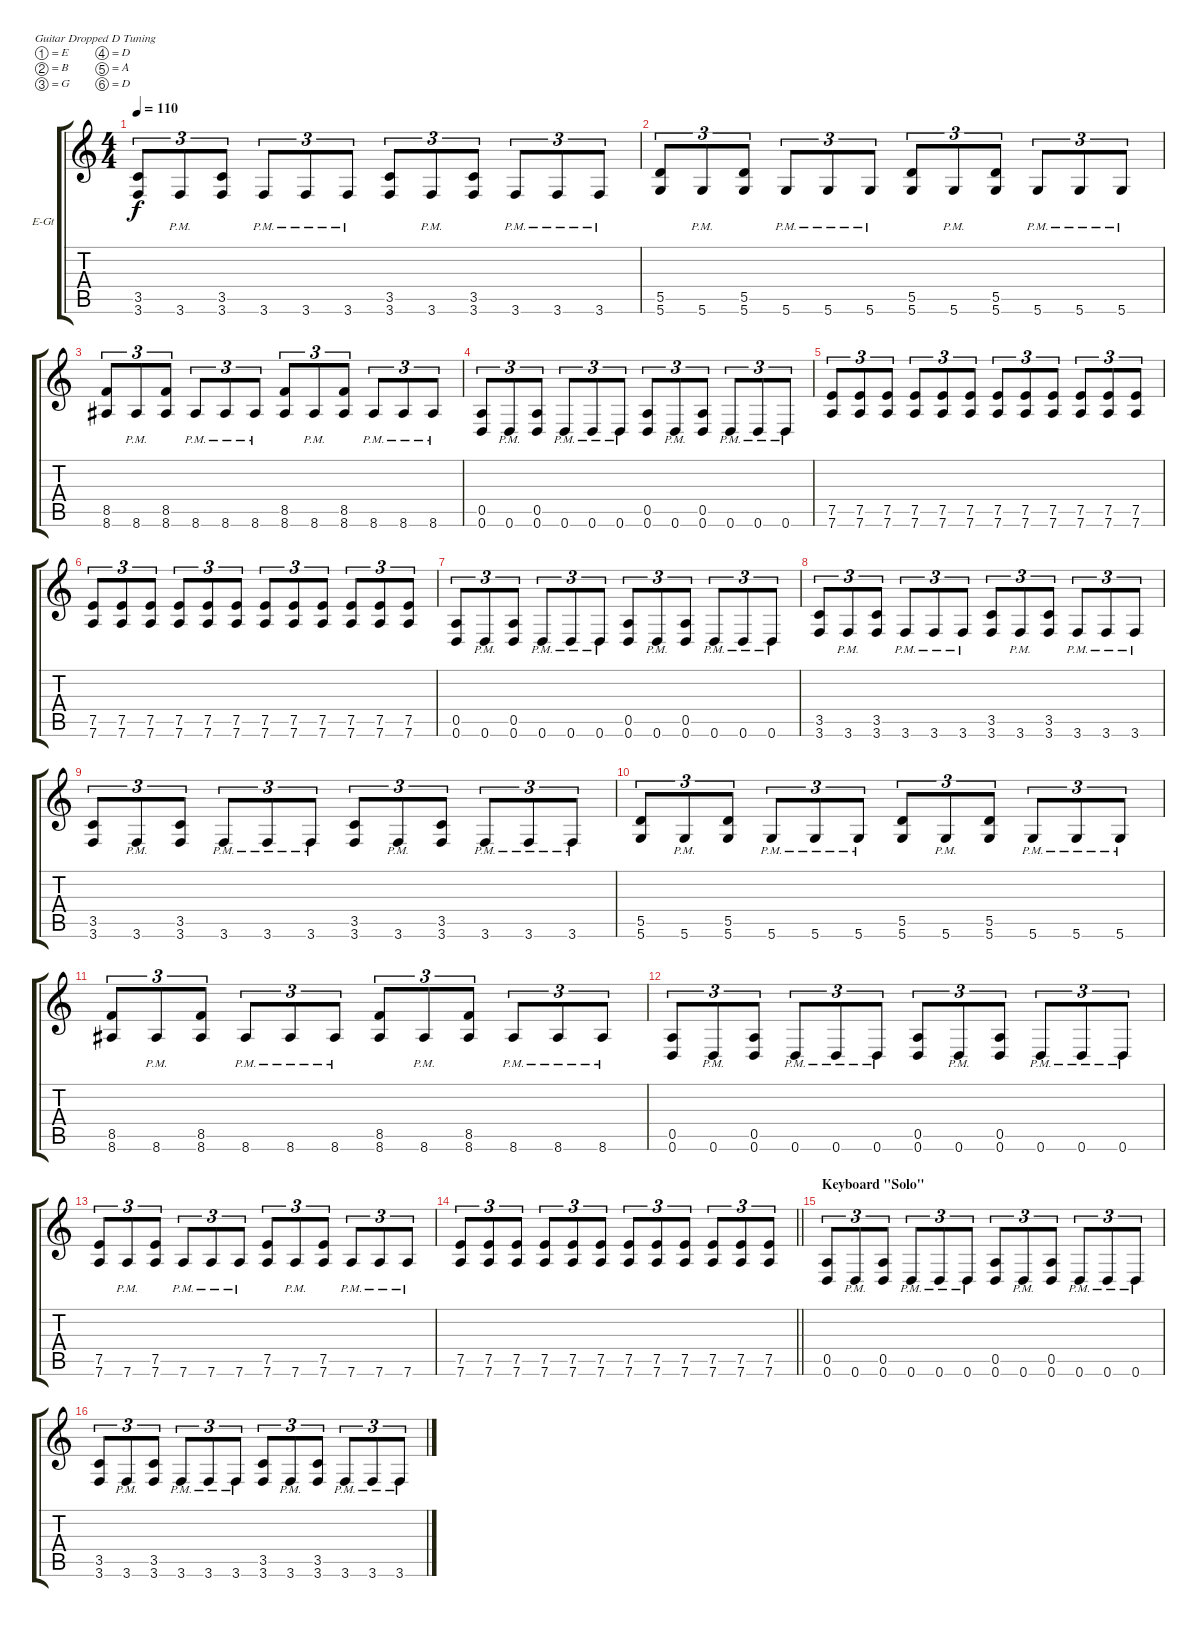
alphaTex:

\bracketExtendMode groupsimilarinstruments
\firstSystemTrackNameOrientation horizontal
\otherSystemsTrackNameOrientation horizontal
\track ("Guitar 1" "E-Gt") {instrument distortionguitar}
\staff {score tabs}
\tuning (E4 B3 G3 D3 A2 D2)
\ts (4 4)
\tempo 110
\clef g2
\ks c
(3.5 3.6).8{tu (3 2) dy f} 3.6{pm}.8{tu (3 2)} (3.5 3.6).8{tu (3 2)} 3.6{pm}.8{tu (3 2)} 3.6{pm}.8{tu (3 2)} 3.6{pm}.8{tu (3 2)} (3.5 3.6).8{tu (3 2)} 3.6{pm}.8{tu (3 2)} (3.5 3.6).8{tu (3 2)} 3.6{pm}.8{tu (3 2)} 3.6{pm}.8{tu (3 2)} 3.6{pm}.8{tu (3 2)} |
(5.5 5.6).8{tu (3 2)} 5.6{pm}.8{tu (3 2)} (5.5 5.6).8{tu (3 2)} 5.6{pm}.8{tu (3 2)} 5.6{pm}.8{tu (3 2)} 5.6{pm}.8{tu (3 2)} (5.5 5.6).8{tu (3 2)} 5.6{pm}.8{tu (3 2)} (5.5 5.6).8{tu (3 2)} 5.6{pm}.8{tu (3 2)} 5.6{pm}.8{tu (3 2)} 5.6{pm}.8{tu (3 2)} |
(8.5 8.6).8{tu (3 2)} 8.6{pm}.8{tu (3 2)} (8.5 8.6).8{tu (3 2)} 8.6{pm}.8{tu (3 2)} 8.6{pm}.8{tu (3 2)} 8.6{pm}.8{tu (3 2)} (8.5 8.6).8{tu (3 2)} 8.6{pm}.8{tu (3 2)} (8.5 8.6).8{tu (3 2)} 8.6{pm}.8{tu (3 2)} 8.6{pm}.8{tu (3 2)} 8.6{pm}.8{tu (3 2)} |
(0.5 0.6).8{tu (3 2)} 0.6{pm}.8{tu (3 2)} (0.5 0.6).8{tu (3 2)} 0.6{pm}.8{tu (3 2)} 0.6{pm}.8{tu (3 2)} 0.6{pm}.8{tu (3 2)} (0.5 0.6).8{tu (3 2)} 0.6{pm}.8{tu (3 2)} (0.5 0.6).8{tu (3 2)} 0.6{pm}.8{tu (3 2)} 0.6{pm}.8{tu (3 2)} 0.6{pm}.8{tu (3 2)} |
(7.5 7.6).8{tu (3 2)} (7.5 7.6).8{tu (3 2)} (7.5 7.6).8{tu (3 2)} (7.5 7.6).8{tu (3 2)} (7.5 7.6).8{tu (3 2)} (7.5 7.6).8{tu (3 2)} (7.5 7.6).8{tu (3 2)} (7.5 7.6).8{tu (3 2)} (7.5 7.6).8{tu (3 2)} (7.5 7.6).8{tu (3 2)} (7.5 7.6).8{tu (3 2)} (7.5 7.6).8{tu (3 2)} |
(7.5 7.6).8{tu (3 2)} (7.5 7.6).8{tu (3 2)} (7.5 7.6).8{tu (3 2)} (7.5 7.6).8{tu (3 2)} (7.5 7.6).8{tu (3 2)} (7.5 7.6).8{tu (3 2)} (7.5 7.6).8{tu (3 2)} (7.5 7.6).8{tu (3 2)} (7.5 7.6).8{tu (3 2)} (7.5 7.6).8{tu (3 2)} (7.5 7.6).8{tu (3 2)} (7.5 7.6).8{tu (3 2)} |
(0.5 0.6).8{tu (3 2)} 0.6{pm}.8{tu (3 2)} (0.5 0.6).8{tu (3 2)} 0.6{pm}.8{tu (3 2)} 0.6{pm}.8{tu (3 2)} 0.6{pm}.8{tu (3 2)} (0.5 0.6).8{tu (3 2)} 0.6{pm}.8{tu (3 2)} (0.5 0.6).8{tu (3 2)} 0.6{pm}.8{tu (3 2)} 0.6{pm}.8{tu (3 2)} 0.6{pm}.8{tu (3 2)} |
(3.5 3.6).8{tu (3 2)} 3.6{pm}.8{tu (3 2)} (3.5 3.6).8{tu (3 2)} 3.6{pm}.8{tu (3 2)} 3.6{pm}.8{tu (3 2)} 3.6{pm}.8{tu (3 2)} (3.5 3.6).8{tu (3 2)} 3.6{pm}.8{tu (3 2)} (3.5 3.6).8{tu (3 2)} 3.6{pm}.8{tu (3 2)} 3.6{pm}.8{tu (3 2)} 3.6{pm}.8{tu (3 2)} |
(3.5 3.6).8{tu (3 2)} 3.6{pm}.8{tu (3 2)} (3.5 3.6).8{tu (3 2)} 3.6{pm}.8{tu (3 2)} 3.6{pm}.8{tu (3 2)} 3.6{pm}.8{tu (3 2)} (3.5 3.6).8{tu (3 2)} 3.6{pm}.8{tu (3 2)} (3.5 3.6).8{tu (3 2)} 3.6{pm}.8{tu (3 2)} 3.6{pm}.8{tu (3 2)} 3.6{pm}.8{tu (3 2)} |
(5.5 5.6).8{tu (3 2)} 5.6{pm}.8{tu (3 2)} (5.5 5.6).8{tu (3 2)} 5.6{pm}.8{tu (3 2)} 5.6{pm}.8{tu (3 2)} 5.6{pm}.8{tu (3 2)} (5.5 5.6).8{tu (3 2)} 5.6{pm}.8{tu (3 2)} (5.5 5.6).8{tu (3 2)} 5.6{pm}.8{tu (3 2)} 5.6{pm}.8{tu (3 2)} 5.6{pm}.8{tu (3 2)} |
(8.5 8.6).8{tu (3 2)} 8.6{pm}.8{tu (3 2)} (8.5 8.6).8{tu (3 2)} 8.6{pm}.8{tu (3 2)} 8.6{pm}.8{tu (3 2)} 8.6{pm}.8{tu (3 2)} (8.5 8.6).8{tu (3 2)} 8.6{pm}.8{tu (3 2)} (8.5 8.6).8{tu (3 2)} 8.6{pm}.8{tu (3 2)} 8.6{pm}.8{tu (3 2)} 8.6{pm}.8{tu (3 2)} |
(0.5 0.6).8{tu (3 2)} 0.6{pm}.8{tu (3 2)} (0.5 0.6).8{tu (3 2)} 0.6{pm}.8{tu (3 2)} 0.6{pm}.8{tu (3 2)} 0.6{pm}.8{tu (3 2)} (0.5 0.6).8{tu (3 2)} 0.6{pm}.8{tu (3 2)} (0.5 0.6).8{tu (3 2)} 0.6{pm}.8{tu (3 2)} 0.6{pm}.8{tu (3 2)} 0.6{pm}.8{tu (3 2)} |
(7.5 7.6).8{tu (3 2)} 7.6{pm}.8{tu (3 2)} (7.5 7.6).8{tu (3 2)} 7.6{pm}.8{tu (3 2)} 7.6{pm}.8{tu (3 2)} 7.6{pm}.8{tu (3 2)} (7.5 7.6).8{tu (3 2)} 7.6{pm}.8{tu (3 2)} (7.5 7.6).8{tu (3 2)} 7.6{pm}.8{tu (3 2)} 7.6{pm}.8{tu (3 2)} 7.6{pm}.8{tu (3 2)} |
\barLineRight lightlight
(7.5 7.6).8{tu (3 2)} (7.5 7.6).8{tu (3 2)} (7.5 7.6).8{tu (3 2)} (7.5 7.6).8{tu (3 2)} (7.5 7.6).8{tu (3 2)} (7.5 7.6).8{tu (3 2)} (7.5 7.6).8{tu (3 2)} (7.5 7.6).8{tu (3 2)} (7.5 7.6).8{tu (3 2)} (7.5 7.6).8{tu (3 2)} (7.5 7.6).8{tu (3 2)} (7.5 7.6).8{tu (3 2)} |
\section ("" "Keyboard \"Solo\"")
(0.5 0.6).8{tu (3 2)} 0.6{pm}.8{tu (3 2)} (0.5 0.6).8{tu (3 2)} 0.6{pm}.8{tu (3 2)} 0.6{pm}.8{tu (3 2)} 0.6{pm}.8{tu (3 2)} (0.5 0.6).8{tu (3 2)} 0.6{pm}.8{tu (3 2)} (0.5 0.6).8{tu (3 2)} 0.6{pm}.8{tu (3 2)} 0.6{pm}.8{tu (3 2)} 0.6{pm}.8{tu (3 2)} |
(3.5 3.6).8{tu (3 2)} 3.6{pm}.8{tu (3 2)} (3.5 3.6).8{tu (3 2)} 3.6{pm}.8{tu (3 2)} 3.6{pm}.8{tu (3 2)} 3.6{pm}.8{tu (3 2)} (3.5 3.6).8{tu (3 2)} 3.6{pm}.8{tu (3 2)} (3.5 3.6).8{tu (3 2)} 3.6{pm}.8{tu (3 2)} 3.6{pm}.8{tu (3 2)} 3.6{pm}.8{tu (3 2)}
